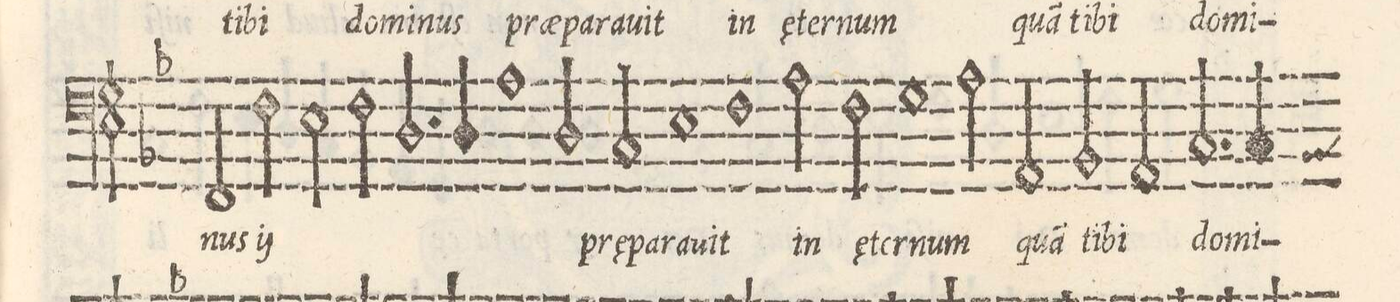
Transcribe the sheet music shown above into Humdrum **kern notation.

**kern	**text
*I"BASSVS	*
*clefF4	*
*k[b-]	*
*met(C|)	*
*M2/1	*
2FF/	-nus
*	*ij
2F\	qua(m)
=47-	=47-
2Eny\	ti-
2F\	-bi
2.D/	do-
4D/	-mi-
=48-	=48-
1A	-nus
*	*Xij
2D/	prę-
2C/	-pa-
=49-	=49-
1E	-ra-
1F	-uit
=50-	=50-
2A\	in
2F\	ę-
1G	-ter-
=51-	=51-
2A\	-num
2AA/	qua(m)
2BB-/	ti-
2AA/	-bi
=52-	=52-
2.C/	do-
4C/	-mi-
*custos:BB	*
*-	*-
